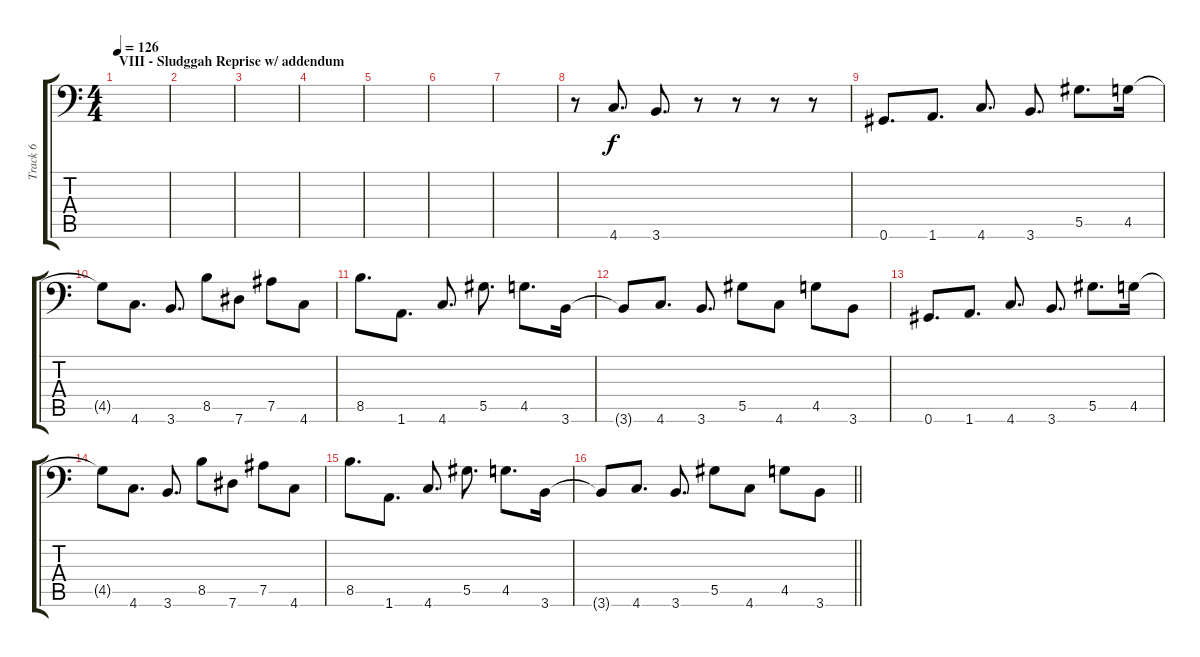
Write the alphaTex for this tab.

\track ("Track 6" "Track 6") {instrument overdrivenguitar}
\staff {score tabs}
\tuning (Bb3 F3 Db3 Ab2 Eb2 Ab1) {hide}
\ts (4 4)
\section ("" "VIII - Sludggah Reprise w/ addendum")
\tempo 126
\clef f4
\ks c
|
|
|
|
|
|
|
r.8 4.6.8{d} 3.6.8{d} r.8 r.8 r.8 r.8 |
0.6.8{d} 1.6.8{d} 4.6.8{d} 3.6.8{d} 5.5.8{d} 4.5.16 |
4.5{t}.8 4.6.8{d} 3.6.8{d} 8.5.8 7.6.8 7.5.8 4.6.8 |
8.5.8{d} 1.6.8{d} 4.6.8{d} 5.5.8{d} 4.5.8{d} 3.6.16 |
3.6{t}.8 4.6.8{d} 3.6.8{d} 5.5.8 4.6.8 4.5.8 3.6.8 |
0.6.8{d} 1.6.8{d} 4.6.8{d} 3.6.8{d} 5.5.8{d} 4.5.16 |
4.5{t}.8 4.6.8{d} 3.6.8{d} 8.5.8 7.6.8 7.5.8 4.6.8 |
8.5.8{d} 1.6.8{d} 4.6.8{d} 5.5.8{d} 4.5.8{d} 3.6.16 |
\barLineRight lightlight
3.6{t}.8 4.6.8{d} 3.6.8{d} 5.5.8 4.6.8 4.5.8 3.6.8
